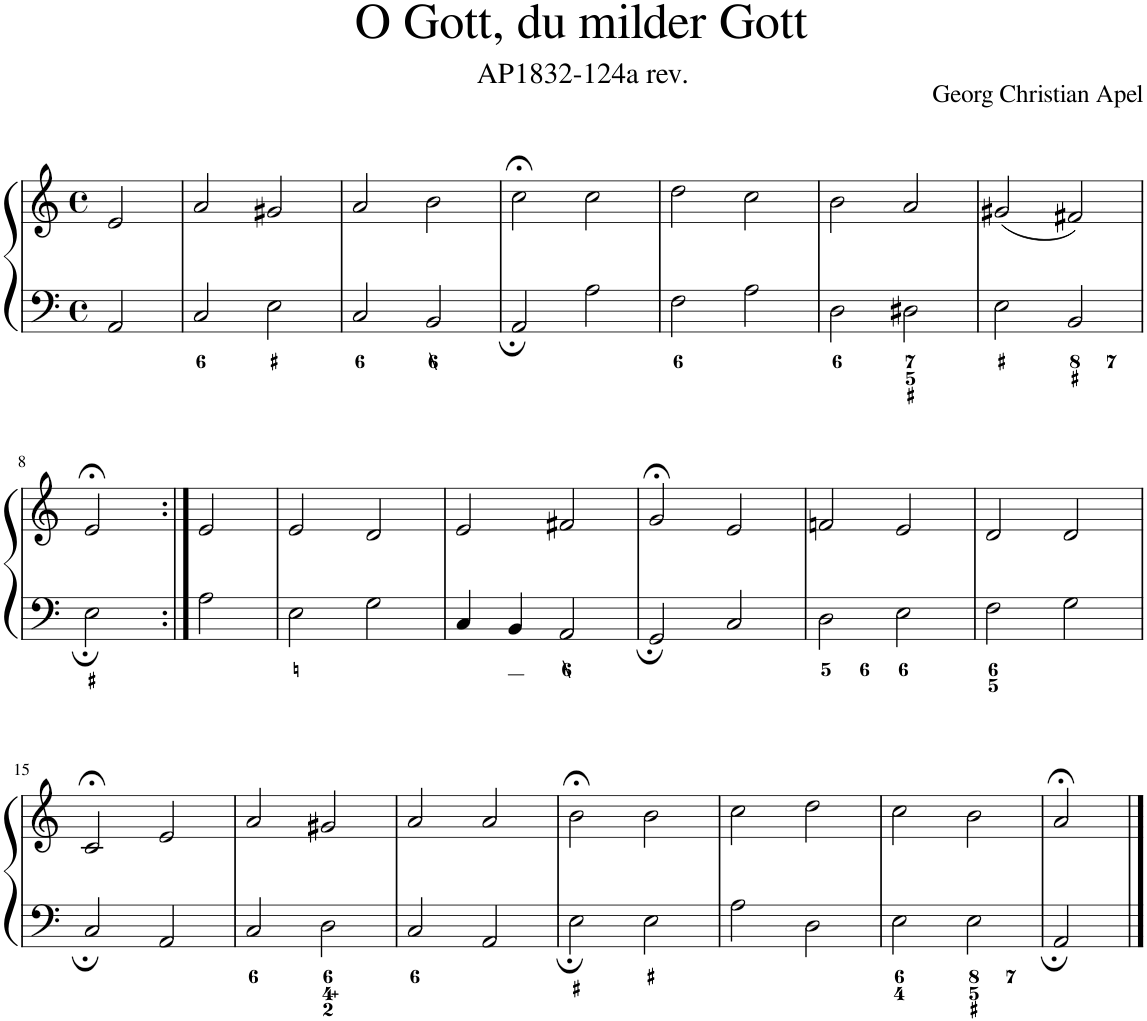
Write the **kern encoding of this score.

**kern	**kern
*part1	*part1
*staff2	*staff1
*I"Piano	*
*I'Pno.	*
*clefF4	*clefG2
*k[]	*k[]
*M4/4	*M4/4
*met(c)	*met(c)
=1	=1
2AA/	2e/
=2	=2
2C/	2a/
2E\	2g#X/
=3	=3
2C/	2a/
2BB/	2b\
=4	=4
2AA/	2cc;<\
2A\	2cc\
=5	=5
2F\	2dd\
2A\	2cc\
=6	=6
2D\	2b\
2D#X\	2a/
=7	=7
2E\	(2g#X/
2BB/	2f#X/)
!!LO:LB:g=z
=8	=8
2E\	2e;</
=9:|!	=9:|!
2A\	2e/
=10	=10
2E\	2e/
2G\	2d/
=11	=11
4C/	2e/
4BB/	.
2AA/	2f#X/
=12	=12
2GG/	2g;</
2C/	2e/
=13	=13
2D\	2fn/
2E\	2e/
=14	=14
2F\	2d/
2G\	2d/
!!LO:LB:g=z
=15	=15
2C/	2c;</
2AA/	2e/
=16	=16
2C/	2a/
2D\	2g#X/
=17	=17
2C/	2a/
2AA/	2a/
=18	=18
2E\	2b;<\
2E\	2b\
=19	=19
2A\	2cc\
2D\	2dd\
=20	=20
2E\	2cc\
2E\	2b\
=21	=21
2AA/	2a;</
==	==
*-	*-
